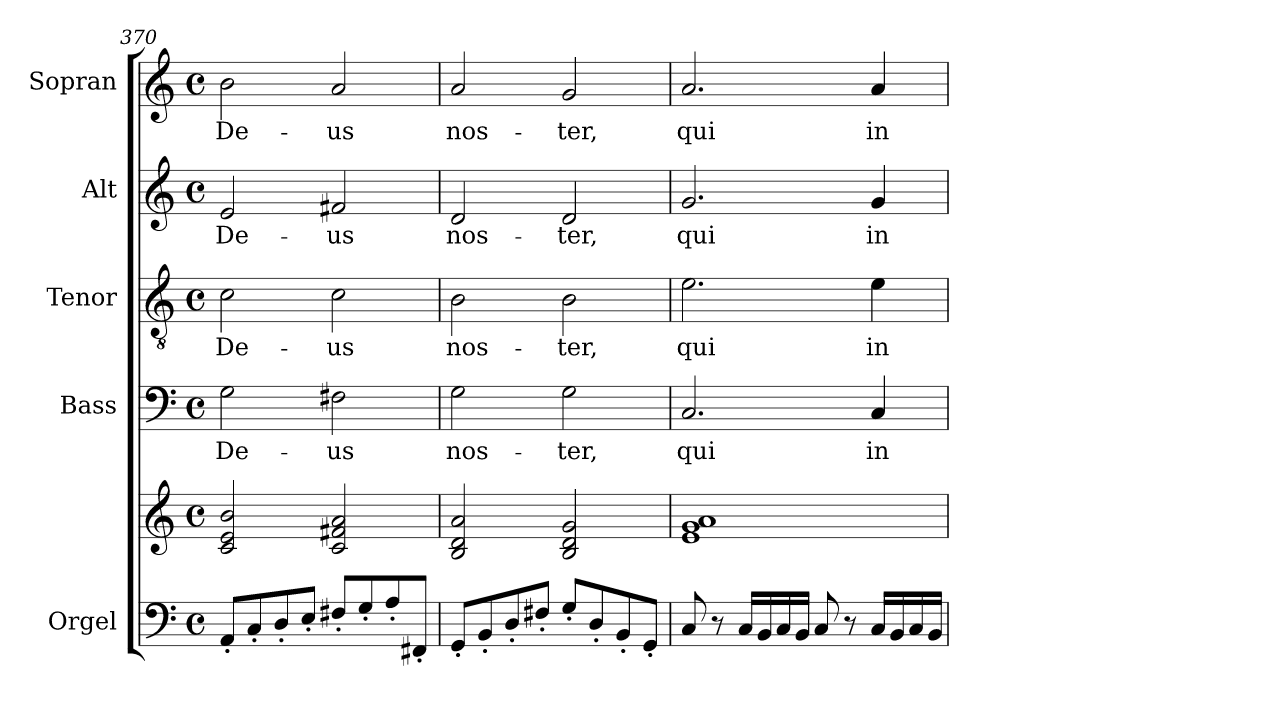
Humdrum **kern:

**kern	**kern	**kern	**text	**kern	**text	**kern	**text	**kern	**text
*part5	*part5	*part4	*part4	*part3	*part3	*part2	*part2	*part1	*part1
*staff6	*staff5	*staff4	*staff4	*staff3	*staff3	*staff2	*staff2	*staff1	*staff1
*I"Orgel	*	*I"Bass	*	*I"Tenor	*	*I"Alt	*	*I"Sopran	*
*I'Org.	*	*I'B.	*	*I'T.	*	*I'A.	*	*I'S.	*
*clefF4	*clefG2	*clefF4	*	*clefGv2	*	*clefG2	*	*clefG2	*
*k[]	*k[]	*k[]	*	*k[]	*	*k[]	*	*k[]	*
*C:	*C:	*C:	*	*C:	*	*C:	*	*C:	*
*M4/4	*M4/4	*M4/4	*	*M4/4	*	*M4/4	*	*M4/4	*
*met(c)	*met(c)	*met(c)	*	*met(c)	*	*met(c)	*	*met(c)	*
=370	=370	=370	=370	=370	=370	=370	=370	=370	=370
!	!	!	!LO:LY:b	!	!LO:LY:b	!	!LO:LY:b	!	!LO:LY:b
8AA'</L	2c/ 2e/ 2b/	2G\	De-	2c\	De-	2e/	De-	2b\	De-
8C'</	.	.	.	.	.	.	.	.	.
8D'</	.	.	.	.	.	.	.	.	.
8E'</J	.	.	.	.	.	.	.	.	.
!	!	!	!LO:LY:b	!	!LO:LY:b	!	!LO:LY:b	!	!LO:LY:b
8F#X'</L	2c/ 2f#X/ 2a/	2F#X\	-us	2c\	-us	2f#X/	-us	2a/	-us
8G'</	.	.	.	.	.	.	.	.	.
8A'</	.	.	.	.	.	.	.	.	.
8FF#X'</J	.	.	.	.	.	.	.	.	.
=371	=371	=371	=371	=371	=371	=371	=371	=371	=371
!	!	!	!LO:LY:b	!	!LO:LY:b	!	!LO:LY:b	!	!LO:LY:b
8GG'</L	2B/ 2d/ 2a/	2G\	nos-	2B\	nos-	2d/	nos-	2a/	nos-
8BB'</	.	.	.	.	.	.	.	.	.
8D'</	.	.	.	.	.	.	.	.	.
8F#X'</J	.	.	.	.	.	.	.	.	.
!	!	!	!LO:LY:b	!	!LO:LY:b	!	!LO:LY:b	!	!LO:LY:b
8G'</L	2B/ 2d/ 2g/	2G\	-ter,	2B\	-ter,	2d/	-ter,	2g/	-ter,
8D'</	.	.	.	.	.	.	.	.	.
8BB'</	.	.	.	.	.	.	.	.	.
8GG'</J	.	.	.	.	.	.	.	.	.
!!LO:PB:g=z
=372	=372	=372	=372	=372	=372	=372	=372	=372	=372
!	!	!	!LO:LY:b	!	!LO:LY:b	!	!LO:LY:b	!	!LO:LY:b
8C/	1e 1g 1a	2.C/	qui	2.e\	qui	2.g/	qui	2.a/	qui
8r	.	.	.	.	.	.	.	.	.
16C/LL	.	.	.	.	.	.	.	.	.
16BB/	.	.	.	.	.	.	.	.	.
16C/	.	.	.	.	.	.	.	.	.
16BB/JJ	.	.	.	.	.	.	.	.	.
8C/	.	.	.	.	.	.	.	.	.
8r	.	.	.	.	.	.	.	.	.
!	!	!	!LO:LY:b	!	!LO:LY:b	!	!LO:LY:b	!	!LO:LY:b
16C/LL	.	4C/	in	4e\	in	4g/	in	4a/	in
16BB/	.	.	.	.	.	.	.	.	.
16C/	.	.	.	.	.	.	.	.	.
16BB/JJ	.	.	.	.	.	.	.	.	.
=	=	=	=	=	=	=	=	=	=
*-	*-	*-	*-	*-	*-	*-	*-	*-	*-
